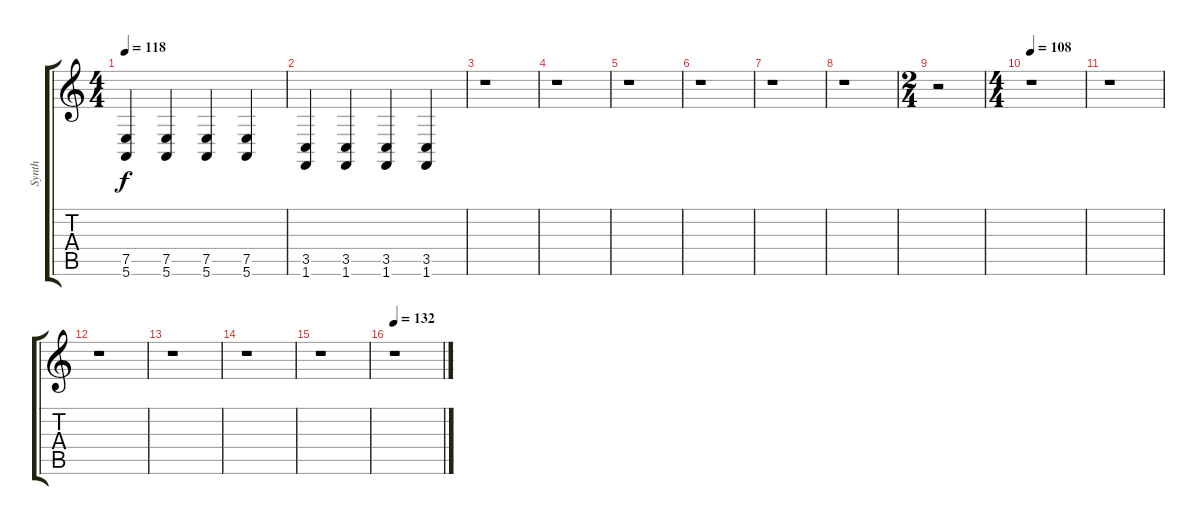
\track ("Synth" "Synth") {instrument synthstrings2}
\staff {score tabs}
\tuning (E4 B3 G3 D3 A2 E2) {hide}
\ts (4 4)
\tempo 118
\clef g2
\ks c
(7.5 5.6).4{dy f} (7.5 5.6).4 (7.5 5.6).4 (7.5 5.6).4 |
(3.5 1.6).4 (3.5 1.6).4 (3.5 1.6).4 (3.5 1.6).4 |
r.1 |
r.1 |
r.1 |
r.1 |
r.1 |
r.1 |
\ts (2 4)
r.2 |
\ts (4 4)
\tempo 108
r.1 |
r.1 |
r.1 |
r.1 |
r.1 |
r.1 |
\tempo 132
r.1
